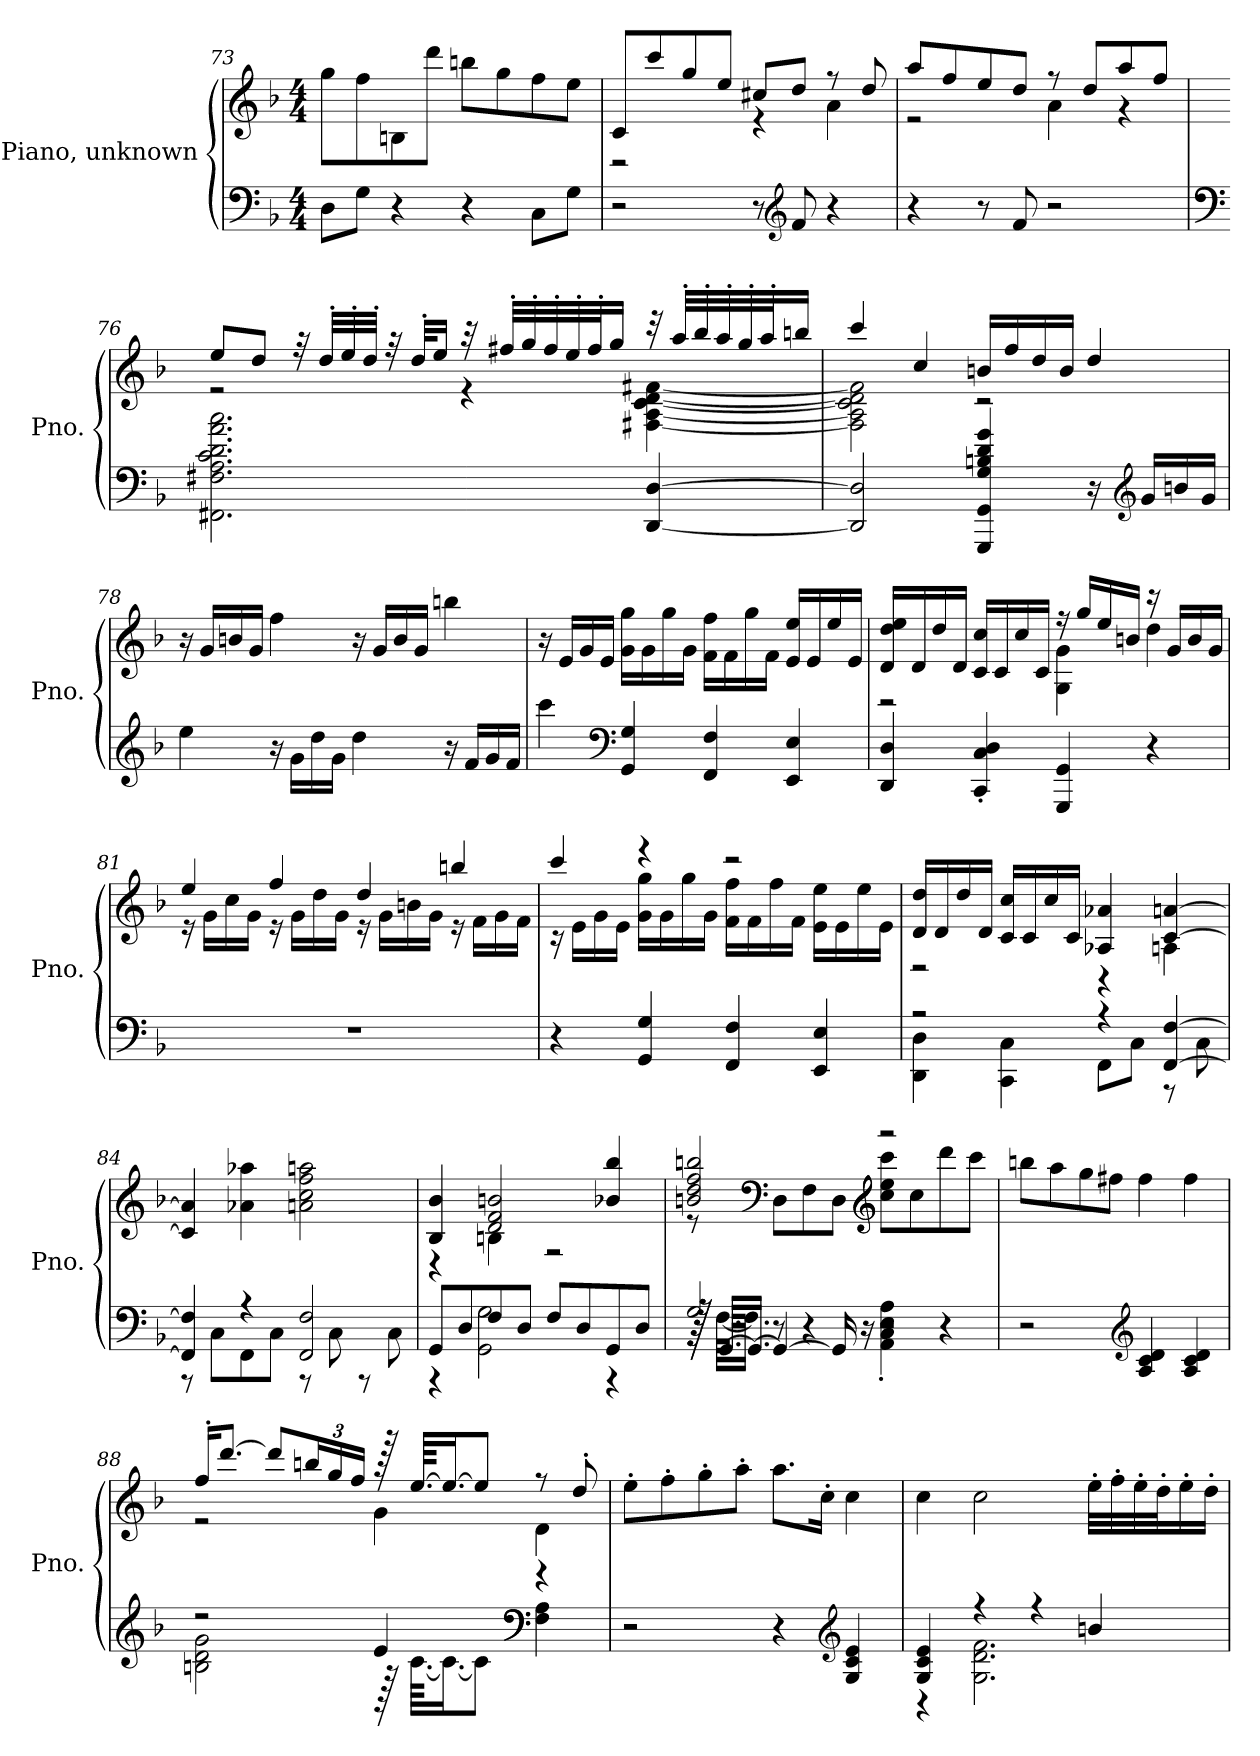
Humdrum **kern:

**kern	**kern
*part1	*part1
*staff2	*staff1
*I"Piano, unknown	*
*I'Pno.	*
*clefF4	*clefG2
*k[b-]	*k[b-]
*M4/4	*M4/4
=73	=73
8D\L	8gg\L
8G\J	8ff\
4r	8Bn\
.	8ddd\J
4r	8bbn\L
.	8gg\
8C\L	8ff\
8G\J	8ee\J
!!LO:LB:g=z
=74	=74
*	*^
2r	8c/L	2r
.	8ccc/	.
.	8gg/	.
.	8ee/J	.
8r	8cc#X/L	4r
*clefG2	*	*
8f/	8dd/J	.
4r	8r	4a\
.	8dd/	.
=75	=75	=75
4r	8aa/L	2r
.	8ff/	.
8r	8ee/	.
8f/	8dd/J	.
2r	8r	4a\
.	8dd/L	.
.	8aa/	4r
.	8ff/J	.
!!LO:LB:g=z	!!
=76	=76	=76
*clefF4	*	*
2.FF#X\ 2.F#X\ 2.A\ 2.c\ 2.d\ 2.a\ 2.cc\	8ee/L	2r
.	8dd/J	.
.	32r	.
.	32dd'/LLL	.
.	32ee'/	.
.	32dd'/JJJ	.
.	32r	.
.	32dd'/KLL	.
.	16ee/JJ	.
.	32r	4r
.	32ff#X'/LLL	.
.	32gg'/	.
.	32ff#'/	.
.	32ee'/	.
.	32ff#'/J	.
.	16gg/JJ	.
[4DD/ [4D/	32r	[4F#X\ [4A\ [4c\ [4d\ [4f#X\
.	32aa'/LLL	.
.	32bb-'/	.
.	32aa'/	.
.	32gg'/	.
.	32aa'/J	.
.	16bbn/JJ	.
=77	=77	=77
2DD/] 2D/]	4ccc/	2F#\] 2A\] 2c\] 2d\] 2f#\]
.	4cc/	.
4GGG/ 4GG/ 4G/ 4Bn/ 4d/ 4g/	16bn/LL	2r
.	16ff/	.
.	16dd/	.
.	16b/JJ	.
16r	4dd/	.
*clefG2	*	*
16g/LL	.	.
16bn/	.	.
16g/JJ	.	.
*	*v	*v
!!LO:LB:g=z
=78	=78
4ee\	16r
.	16g/LL
.	16bn/
.	16g/JJ
16r	4ff\
16g\LL	.
16dd\	.
16g\JJ	.
4dd\	16r
.	16g/LL
.	16b/
.	16g/JJ
16r	4bbn\
16f/LL	.
16g/	.
16f/JJ	.
=79	=79
4ccc\	16r
.	16e/LL
.	16g/
.	16e/JJ
*clefF4	*
4GG/ 4G/	16g\ 16gg\LL
.	16g\
.	16gg\
.	16g\JJ
4FF/ 4F/	16f\ 16ff\LL
.	16f\
.	16gg\
.	16f\JJ
4EE/ 4E/	16e/ 16ee/LL
.	16e/
.	16ee/
.	16e/JJ
!!LO:LB:g=z
=80	=80
*	*^
4DD/ 4D/	16d/ 16dd/ 16ee/LL	2r
.	16d/	.
.	16dd/	.
.	16d/JJ	.
4CC/' 4C/' 4D/'	16c/ 16cc/LL	.
.	16c/	.
.	16cc/	.
.	16c/JJ	.
4GGG/ 4GG/	16r	4G\ 4g\
.	16gg/LL	.
.	16ee/	.
.	16bn/JJ	.
4r	16r	4dd\
.	16g/LL	.
.	16b/	.
.	16g/JJ	.
=81	=81	=81
1r	4ee/	16r
.	.	16g\LL
.	.	16cc\
.	.	16g\JJ
.	4ff/	16r
.	.	16g\LL
.	.	16dd\
.	.	16g\JJ
.	4dd/	16r
.	.	16g\LL
.	.	16bn\
.	.	16g\JJ
.	4bbn/	16r
.	.	16f\LL
.	.	16g\
.	.	16f\JJ
!!LO:LB:g=z	!!
=82	=82	=82
4r	4ccc/	16r
.	.	16e\LL
.	.	16g\
.	.	16e\JJ
4GG/ 4G/	4r	16g\ 16gg\LL
.	.	16g\
.	.	16gg\
.	.	16g\JJ
4FF/ 4F/	2r	16f\ 16ff\LL
.	.	16f\
.	.	16ff\
.	.	16f\JJ
4EE/ 4E/	.	16e\ 16ee\LL
.	.	16e\
.	.	16ee\
.	.	16e\JJ
=83	=83	=83
*^	*	*
2r	4DD\ 4D\	16d/ 16dd/LL	2r
.	.	16d/	.
.	.	16dd/	.
.	.	16d/JJ	.
.	4CC\ 4C\	16c/ 16cc/LL	.
.	.	16c/	.
.	.	16cc/	.
.	.	16c/JJ	.
4r	8FF\L	4A-X/ 4a-X/	4r
.	8C\J	.	.
[4FF/ [4F/	8r	[4c/ [4an/	4An\
.	8C\	.	.
*	*	*v	*v
=84	=84	=84
4FF/] 4F/]	8r	4c/] 4a/]
.	8C\L	.
4r	8FF\	4a-X\ 4aa-X\
.	8C\J	.
2FF/ 2F/	8r	2an\ 2cc\ 2ff\ 2aan\
.	8C\	.
.	8r	.
.	8C\	.
!!LO:PB:g=z
=85	=85	=85
*	*	*^
8GG/L	4r	4B-/ 4b-/	4r
8D/	.	.	.
8F/	2GG\ 2G\	2d/ 2f/ 2bn/	4Bn\
8D/J	.	.	.
8F/L	.	.	2r
8D/	.	.	.
8GG/	4r	4b-X/ 4bb-/	.
8D/J	.	.	.
=86	=86	=86	=86
*	*^	*	*
2G/	128r	128r	2bn/ 2dd/ 2ff/ 2bbn/	8r
.	[64.F\KKLL	[64.GG/KKLL	.	.
.	16.F\JJ]	16.GG/JJ_	.	.
*	*	*	*clefF4	*
.	8r	4GG/_	.	8D\L
.	4r	.	.	8F\
.	.	16GG/]	.	8D\J
.	.	16r	.	.
*	*	*	*clefG2	*
2r	4AA\' 4C\' 4E\' 4A\'	2r	2r	8cc\ 8ee\ 8ccc\L
.	.	.	.	8cc\
.	4r	.	.	8ddd\
.	.	.	.	8ccc\J
*v	*v	*v	*	*
*	*v	*v
=87	=87
2r	8bbn\L
.	8aa\
.	8gg\
.	8ff#X\J
*clefG2	*
4A/ 4c/ 4d/	4ff#\
4A/ 4c/ 4d/	4ff#\
!!LO:LB:g=z
=88	=88
*^	*^
2r	2Bn\ 2d\ 2g\	16ff'/KL	2r
.	.	[8.ddd/J	.
.	.	8ddd/L]	.
*	*	*Xbrackettup	*
.	.	24bbn/L	.
.	.	24gg/	.
.	.	24ff/JJ	.
4e/	128r	128r	4g\
.	[64.c\KKLL	[64.ee/KKLL	.
.	16.c\J_	16.ee/J_	.
.	8c\J]	8ee/J]	.
*clefF4	*	*	*
4r	4F\ 4A\	8r	4d\
.	.	8dd'/	.
*v	*v	*	*
*	*v	*v
=89	=89
2r	8ee'\L
.	8ff'\
.	8gg'\
.	8aa'\J
4r	8.aa\L
.	16cc'\Jk
*clefG2	*
4G/ 4c/ 4e/	4cc\
=90	=90
*^	*
4G/ 4c/ 4e/	4r	4cc\
4r	2.G\ 2.d\ 2.f\	2cc\
4r	.	.
4bn/	.	32ee'\LLL
.	.	32ff'\
.	.	32ee'\
.	.	32dd'\J
.	.	16ee'\
.	.	16dd'\JJ
*v	*v	*
=	=
*-	*-
